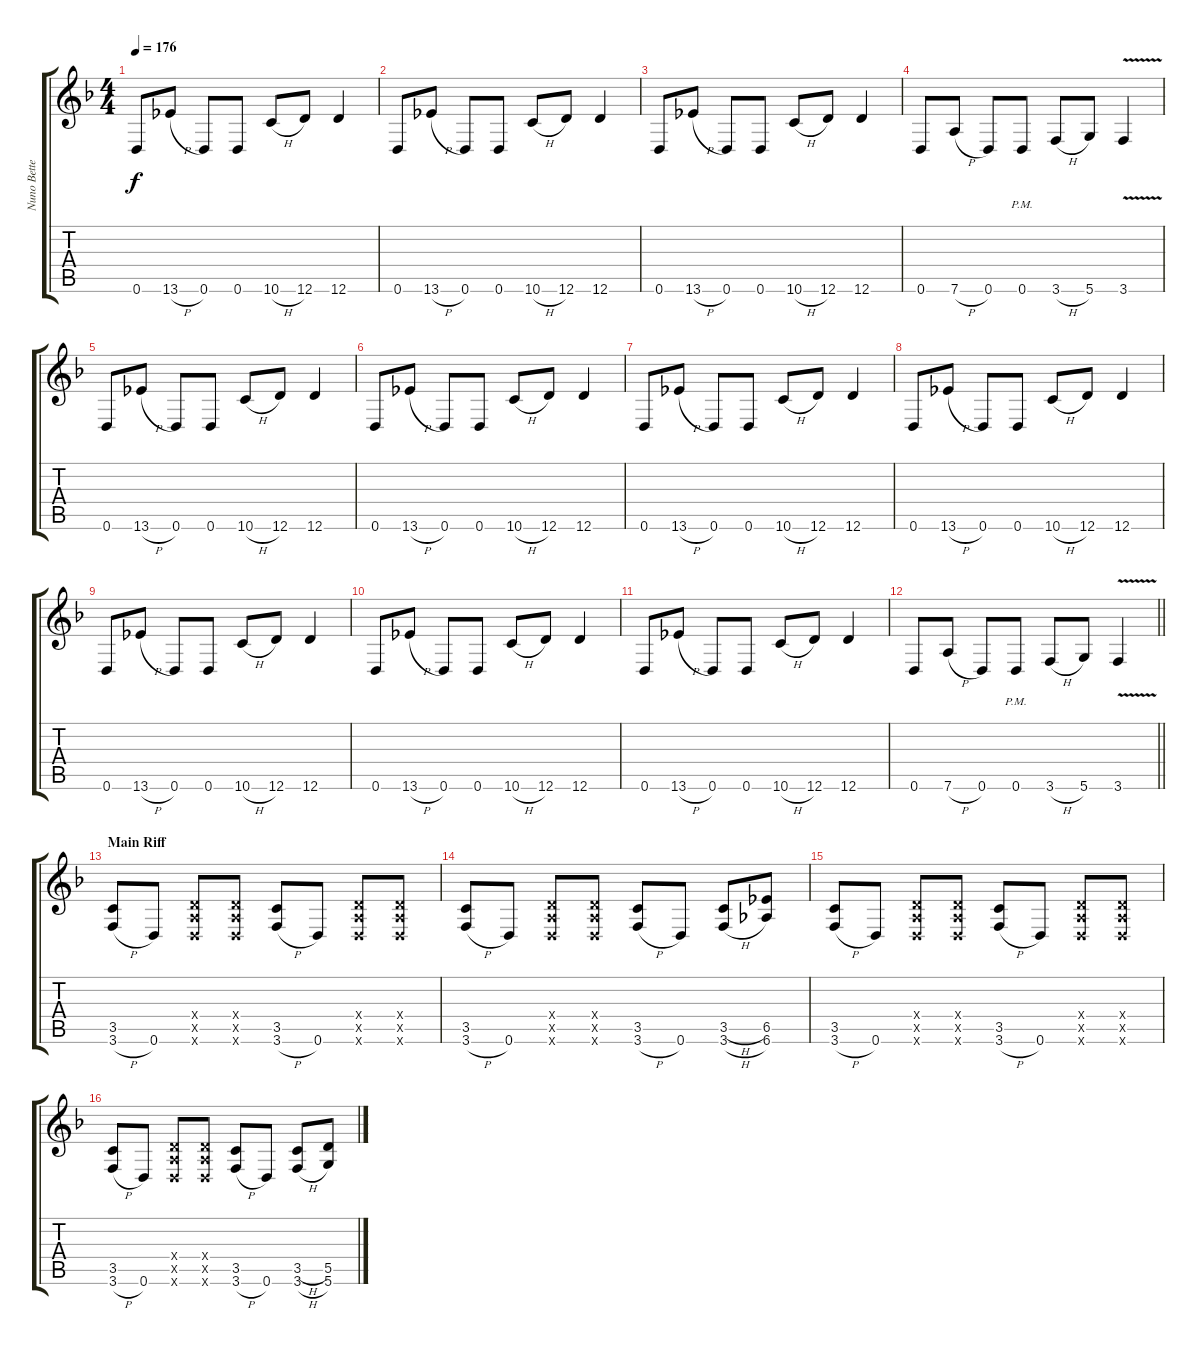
\track ("Nuno Bettencourt - Guitar" "Nuno Bette") {instrument distortionguitar}
\staff {score tabs}
\tuning (E4 B3 G3 D3 A2 D2) {hide}
\ts (4 4)
\tempo 176
\clef g2
\ks f
0.6.8{dy f} 13.6{h}.8 0.6.8 0.6.8 10.6{h}.8 12.6.8 12.6.4 |
0.6.8 13.6{h}.8 0.6.8 0.6.8 10.6{h}.8 12.6.8 12.6.4 |
0.6.8 13.6{h}.8 0.6.8 0.6.8 10.6{h}.8 12.6.8 12.6.4 |
0.6.8 7.6{h}.8 0.6.8 0.6{pm}.8 3.6{h}.8 5.6.8 3.6{v}.4 |
0.6.8 13.6{h}.8 0.6.8 0.6.8 10.6{h}.8 12.6.8 12.6.4 |
0.6.8 13.6{h}.8 0.6.8 0.6.8 10.6{h}.8 12.6.8 12.6.4 |
0.6.8 13.6{h}.8 0.6.8 0.6.8 10.6{h}.8 12.6.8 12.6.4 |
0.6.8 13.6{h}.8 0.6.8 0.6.8 10.6{h}.8 12.6.8 12.6.4 |
0.6.8 13.6{h}.8 0.6.8 0.6.8 10.6{h}.8 12.6.8 12.6.4 |
0.6.8 13.6{h}.8 0.6.8 0.6.8 10.6{h}.8 12.6.8 12.6.4 |
0.6.8 13.6{h}.8 0.6.8 0.6.8 10.6{h}.8 12.6.8 12.6.4 |
\barLineRight lightlight
0.6.8 7.6{h}.8 0.6.8 0.6{pm}.8 3.6{h}.8 5.6.8 3.6{v}.4 |
\section ("" "Main Riff")
(3.5 3.6{h}).8 0.6.8 (0.4{x} 0.5{x} 0.6{x}).8 (0.4{x} 0.5{x} 0.6{x}).8 (3.5 3.6{h}).8 0.6.8 (0.4{x} 0.5{x} 0.6{x}).8 (0.4{x} 0.5{x} 0.6{x}).8 |
(3.5 3.6{h}).8 0.6.8 (0.4{x} 0.5{x} 0.6{x}).8 (0.4{x} 0.5{x} 0.6{x}).8 (3.5 3.6{h}).8 0.6.8 (3.5{h} 3.6{h}).8 (6.5 6.6).8 |
(3.5 3.6{h}).8 0.6.8 (0.4{x} 0.5{x} 0.6{x}).8 (0.4{x} 0.5{x} 0.6{x}).8 (3.5 3.6{h}).8 0.6.8 (0.4{x} 0.5{x} 0.6{x}).8 (0.4{x} 0.5{x} 0.6{x}).8 |
(3.5 3.6{h}).8 0.6.8 (0.4{x} 0.5{x} 0.6{x}).8 (0.4{x} 0.5{x} 0.6{x}).8 (3.5 3.6{h}).8 0.6.8 (3.5{h} 3.6{h}).8 (5.5 5.6).8
